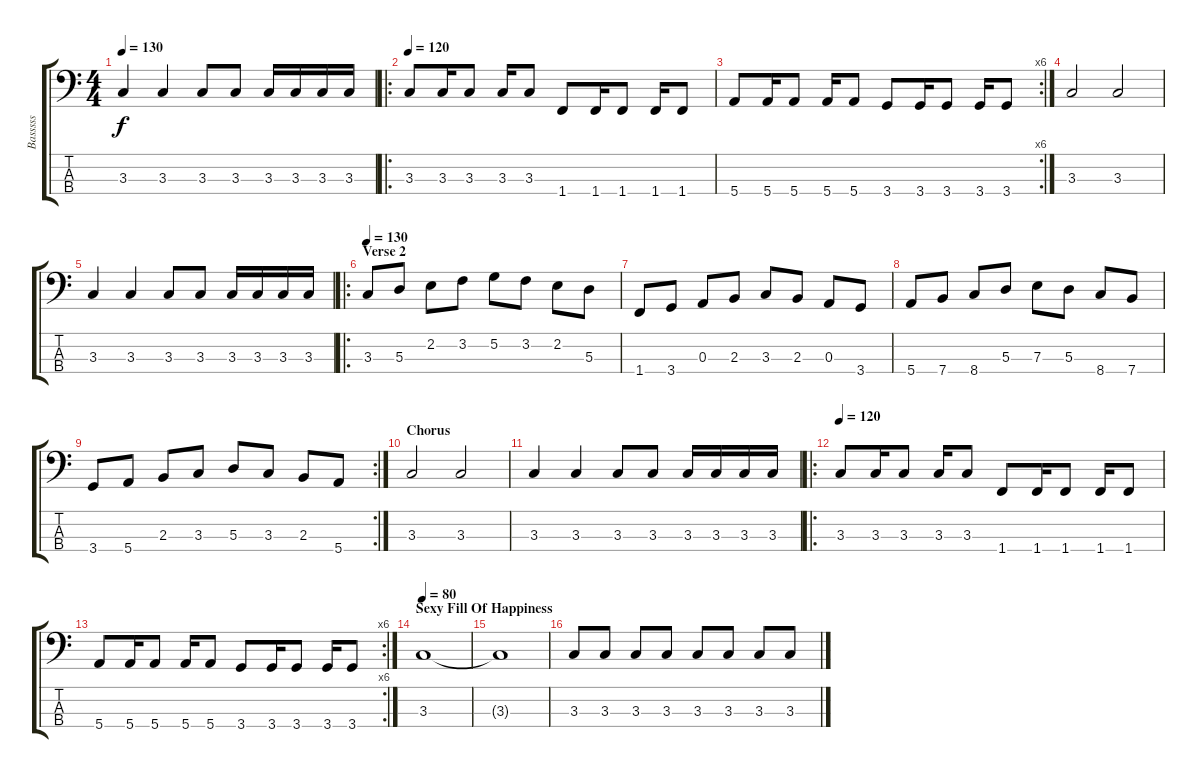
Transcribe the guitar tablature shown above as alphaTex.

\track ("Basssss" "Basssss") {instrument electricbassfinger}
\staff {score tabs}
\tuning (G2 D2 A1 E1) {hide}
\ts (4 4)
\tempo 130
\clef f4
\ks c
3.3.4{dy f} 3.3.4 3.3.8 3.3.8 3.3.16 3.3.16 3.3.16 3.3.16 |
\ro
\tempo 120
3.3.8 3.3.16 3.3.8 3.3.16 3.3.8 1.4.8 1.4.16 1.4.8 1.4.16 1.4.8 |
\rc 6
5.4.8 5.4.16 5.4.8 5.4.16 5.4.8 3.4.8 3.4.16 3.4.8 3.4.16 3.4.8 |
3.3.2 3.3.2 |
3.3.4 3.3.4 3.3.8 3.3.8 3.3.16 3.3.16 3.3.16 3.3.16 |
\ro
\section ("" "Verse 2")
\tempo 130
3.3.8 5.3.8 2.2.8 3.2.8 5.2.8 3.2.8 2.2.8 5.3.8 |
1.4.8 3.4.8 0.3.8 2.3.8 3.3.8 2.3.8 0.3.8 3.4.8 |
5.4.8 7.4.8 8.4.8 5.3.8 7.3.8 5.3.8 8.4.8 7.4.8 |
\rc 2
3.4.8 5.4.8 2.3.8 3.3.8 5.3.8 3.3.8 2.3.8 5.4.8 |
\section ("" "Chorus")
3.3.2 3.3.2 |
3.3.4 3.3.4 3.3.8 3.3.8 3.3.16 3.3.16 3.3.16 3.3.16 |
\ro
\tempo 120
3.3.8 3.3.16 3.3.8 3.3.16 3.3.8 1.4.8 1.4.16 1.4.8 1.4.16 1.4.8 |
\rc 6
5.4.8 5.4.16 5.4.8 5.4.16 5.4.8 3.4.8 3.4.16 3.4.8 3.4.16 3.4.8 |
\section ("" "Sexy Fill Of Happiness")
\tempo 80
3.3.1 |
3.3{t}.1 |
3.3.8 3.3.8 3.3.8 3.3.8 3.3.8 3.3.8 3.3.8 3.3.8
